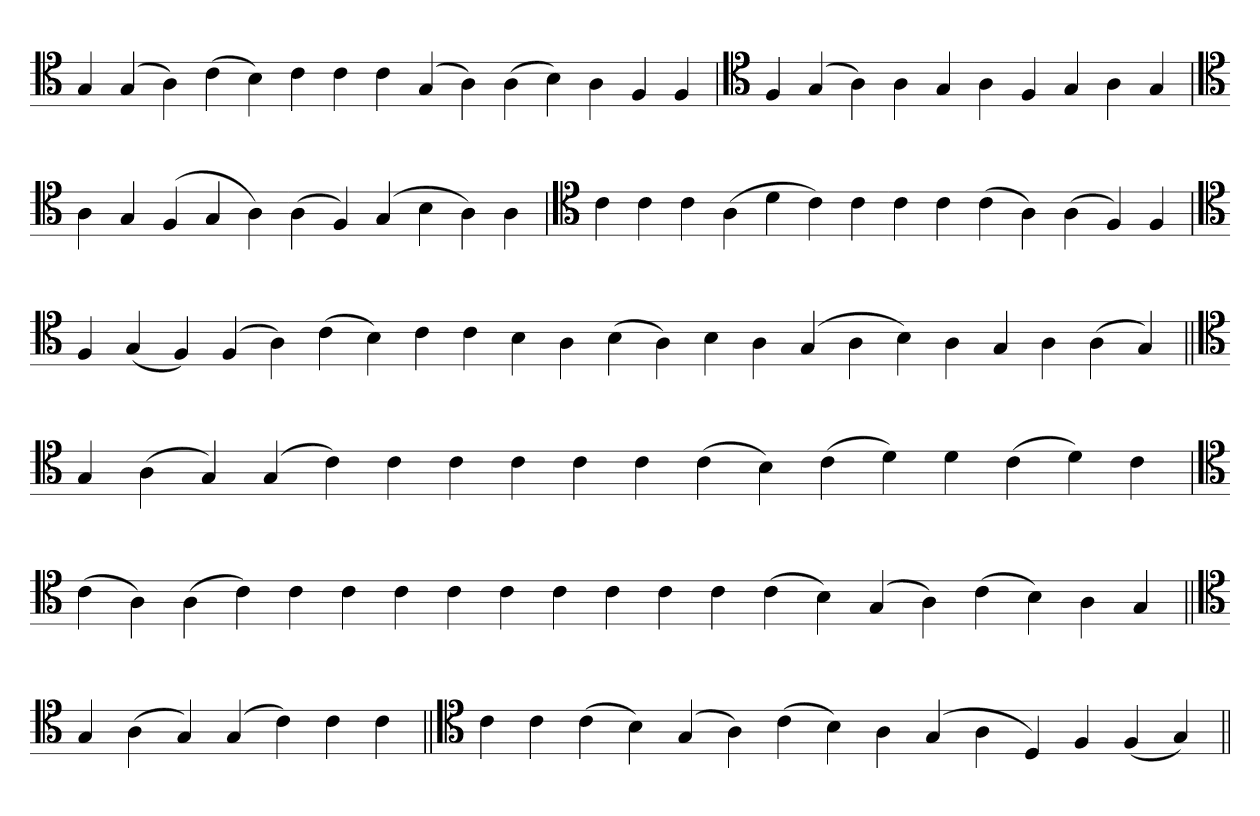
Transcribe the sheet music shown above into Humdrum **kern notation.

**kern
*part1
*staff1
*clefC4
=
4G
(4G
4A)
(4c
4B)
4c
4c
4c
(4G
4A)
(4A
4B)
4A
4F
4F
=
*clefC4
4F
(4G
4A)
4A
4G
4A
4F
4G
4A
4G
=`
*clefC4
4A
4G
(4F
4G
4A)
(4A
4F)
(4G
4B
4A)
4A
='
*clefC4
4c
4c
4c
(4A
4d
4c)
4c
4c
4c
(4c
4A)
(4A
4F)
4F
=`
*clefC4
4F
(4G
4F)
(4F
4A)
(4c
4B)
4c
4c
4B
4A
(4B
4A)
4B
4A
(4G
4A
4B)
4A
4G
4A
(4A
4G)
=||
*clefC4
4G
(4A
4G)
(4G
4c)
4c
4c
4c
4c
4c
(4c
4B)
(4c
4d)
4d
(4c
4d)
4c
=
*clefC4
(4c
4A)
(4A
4c)
4c
4c
4c
4c
4c
4c
4c
4c
4c
(4c
4B)
(4G
4A)
(4c
4B)
4A
4G
=||
*clefC4
4G
(4A
4G)
(4G
4c)
4c
4c
=||
*clefC4
4c
4c
(4c
4B)
(4G
4A)
(4c
4B)
4A
(4G
4A
4D)
4F
(4F
4G)
=||
*-
